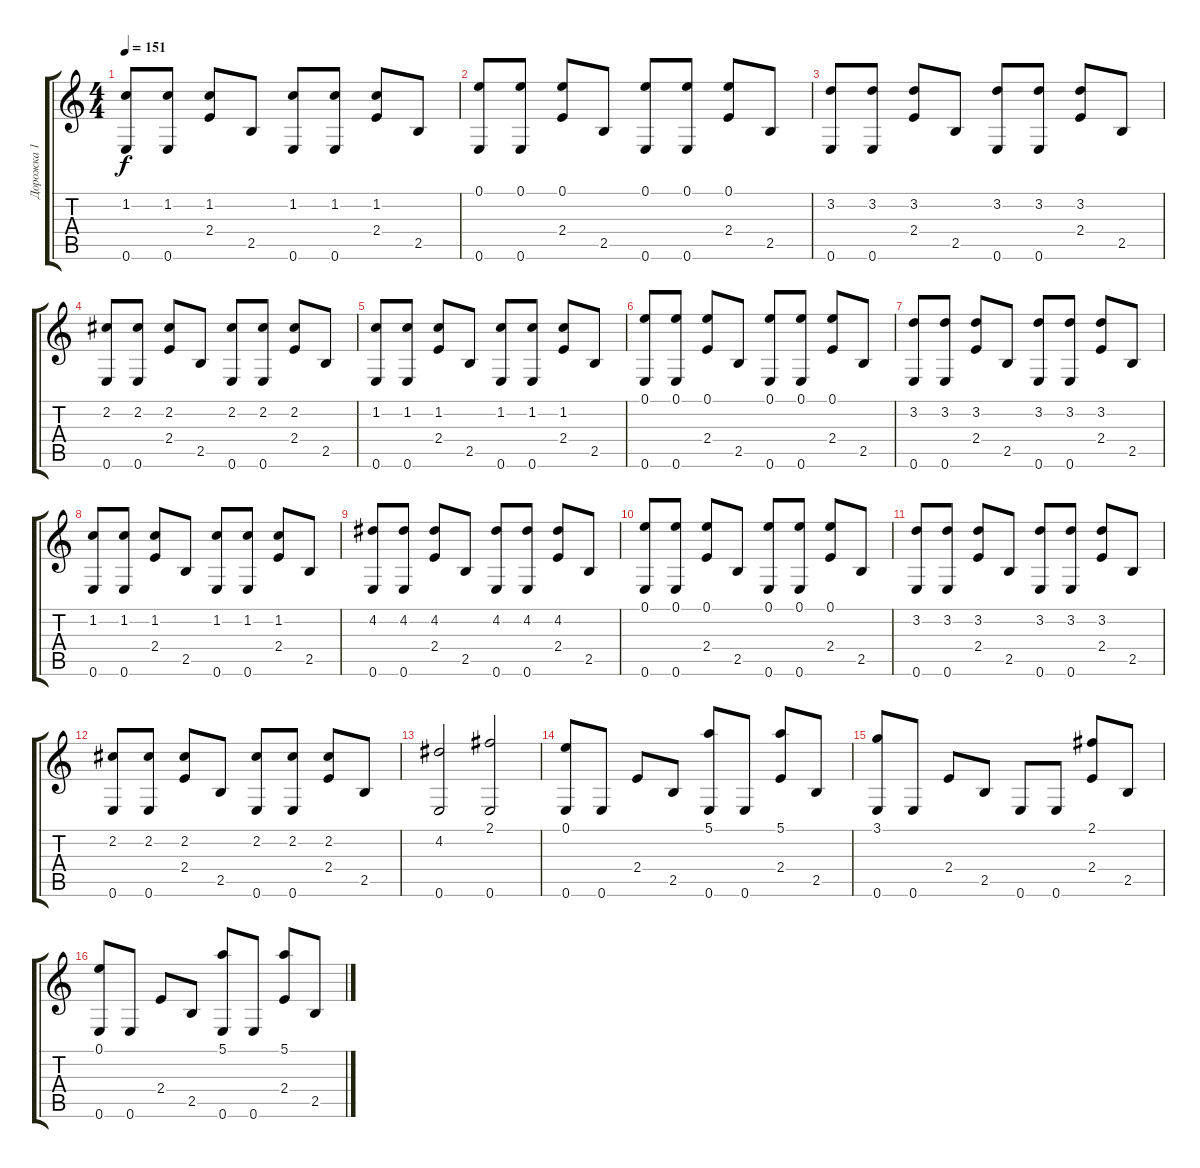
\track ("Дорожка 1" "Дорожка 1") {instrument acousticguitarsteel}
\staff {score tabs}
\tuning (E4 B3 G3 D3 A2 E2) {hide}
\ts (4 4)
\tempo 151
\clef g2
\ks c
(1.2 0.6).8{dy f} (1.2 0.6).8 (1.2 2.4).8 2.5.8 (1.2 0.6).8 (1.2 0.6).8 (1.2 2.4).8 2.5.8 |
(0.1 0.6).8 (0.1 0.6).8 (0.1 2.4).8 2.5.8 (0.1 0.6).8 (0.1 0.6).8 (0.1 2.4).8 2.5.8 |
(3.2 0.6).8 (3.2 0.6).8 (3.2 2.4).8 2.5.8 (3.2 0.6).8 (3.2 0.6).8 (3.2 2.4).8 2.5.8 |
(2.2 0.6).8 (2.2 0.6).8 (2.2 2.4).8 2.5.8 (2.2 0.6).8 (2.2 0.6).8 (2.2 2.4).8 2.5.8 |
(1.2 0.6).8 (1.2 0.6).8 (1.2 2.4).8 2.5.8 (1.2 0.6).8 (1.2 0.6).8 (1.2 2.4).8 2.5.8 |
(0.1 0.6).8 (0.1 0.6).8 (0.1 2.4).8 2.5.8 (0.1 0.6).8 (0.1 0.6).8 (0.1 2.4).8 2.5.8 |
(3.2 0.6).8 (3.2 0.6).8 (3.2 2.4).8 2.5.8 (3.2 0.6).8 (3.2 0.6).8 (3.2 2.4).8 2.5.8 |
(1.2 0.6).8 (1.2 0.6).8 (1.2 2.4).8 2.5.8 (1.2 0.6).8 (1.2 0.6).8 (1.2 2.4).8 2.5.8 |
(4.2 0.6).8 (4.2 0.6).8 (4.2 2.4).8 2.5.8 (4.2 0.6).8 (4.2 0.6).8 (4.2 2.4).8 2.5.8 |
(0.1 0.6).8 (0.1 0.6).8 (0.1 2.4).8 2.5.8 (0.1 0.6).8 (0.1 0.6).8 (0.1 2.4).8 2.5.8 |
(3.2 0.6).8 (3.2 0.6).8 (3.2 2.4).8 2.5.8 (3.2 0.6).8 (3.2 0.6).8 (3.2 2.4).8 2.5.8 |
(2.2 0.6).8 (2.2 0.6).8 (2.2 2.4).8 2.5.8 (2.2 0.6).8 (2.2 0.6).8 (2.2 2.4).8 2.5.8 |
(4.2 0.6).2 (2.1 0.6).2 |
(0.1 0.6).8 0.6.8 2.4.8 2.5.8 (5.1 0.6).8 0.6.8 (5.1 2.4).8 2.5.8 |
(3.1 0.6).8 0.6.8 2.4.8 2.5.8 0.6.8 0.6.8 (2.1 2.4).8 2.5.8 |
(0.1 0.6).8 0.6.8 2.4.8 2.5.8 (5.1 0.6).8 0.6.8 (5.1 2.4).8 2.5.8
